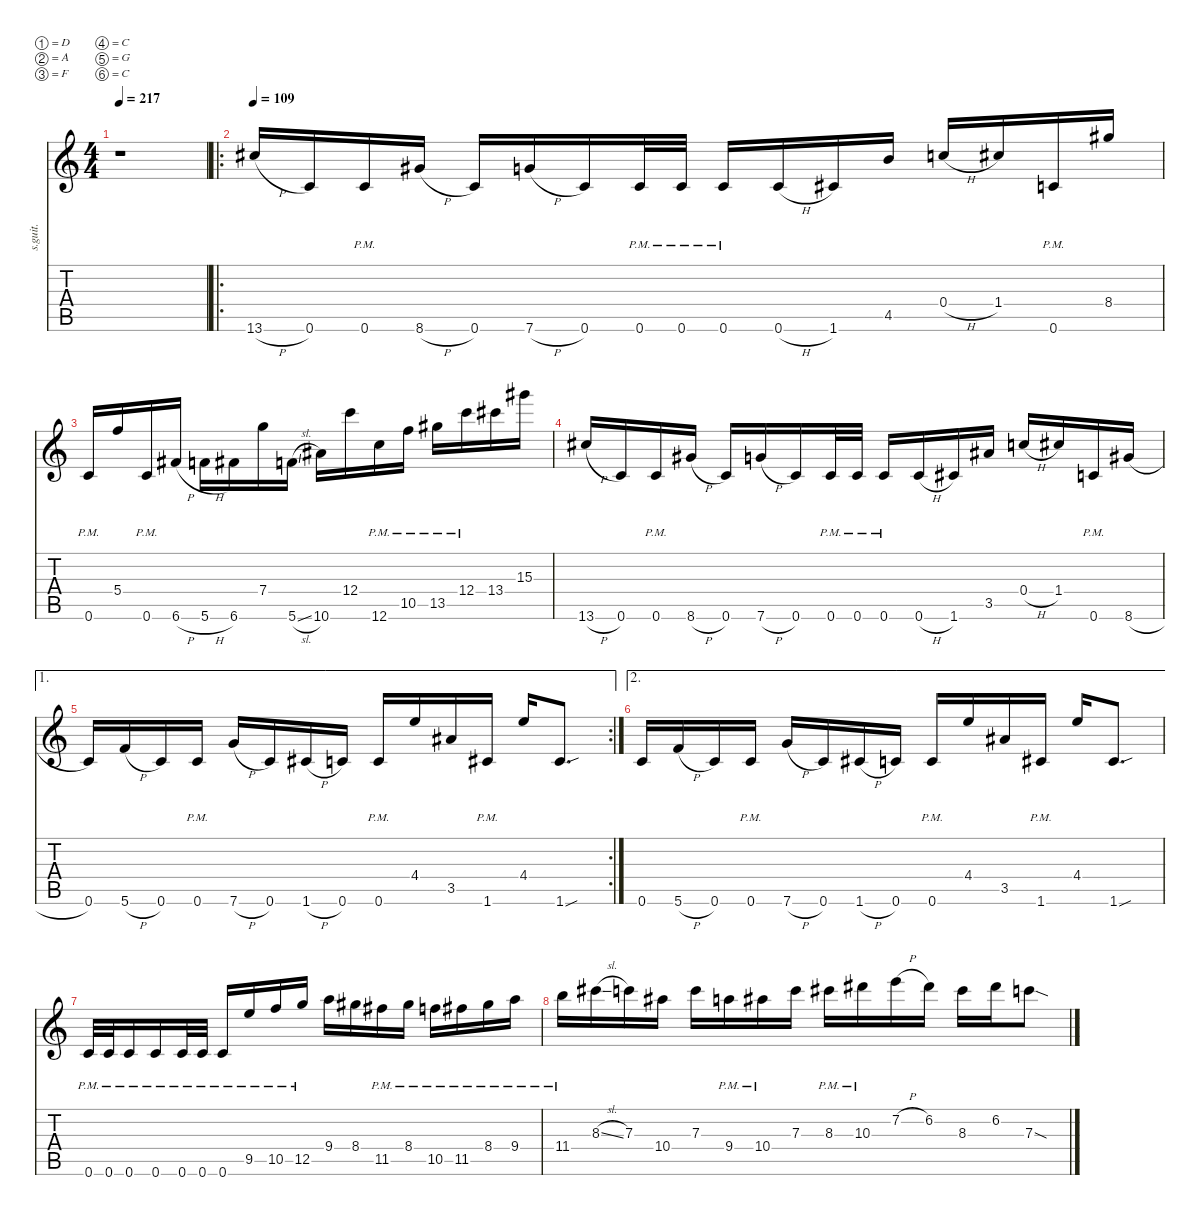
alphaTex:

\defaultSystemsLayout 4
\hideDynamics
\bracketExtendMode nobrackets
\track ("Octaver effect gt1" "s.guit.") {instrument distortionguitar}
\staff {score tabs}
\tuning (D5 A4 F4 C4 G3 C3)
\ts (4 4)
\tempo 217
\clef g2
\ks c
r.1{dy mf} |
\ro
\tempo 109
13.6{h acc #}.16{lyrics (0 "") lyrics (1 "") lyrics (2 "") lyrics (3 "") lyrics (4 "")} 0.6.16{lyrics (0 "") lyrics (1 "") lyrics (2 "") lyrics (3 "") lyrics (4 "")} 0.6{pm}.16{lyrics (0 "") lyrics (1 "") lyrics (2 "") lyrics (3 "") lyrics (4 "")} 8.6{h acc #}.16{lyrics (0 "") lyrics (1 "") lyrics (2 "") lyrics (3 "") lyrics (4 "")} 0.6.16{lyrics (0 "") lyrics (1 "") lyrics (2 "") lyrics (3 "") lyrics (4 "")} 7.6{h}.16{lyrics (0 "") lyrics (1 "") lyrics (2 "") lyrics (3 "") lyrics (4 "")} 0.6.16{lyrics (0 "") lyrics (1 "") lyrics (2 "") lyrics (3 "") lyrics (4 "")} 0.6{pm}.32{lyrics (0 "") lyrics (1 "") lyrics (2 "") lyrics (3 "") lyrics (4 "")} 0.6{pm}.32{lyrics (0 "") lyrics (1 "") lyrics (2 "") lyrics (3 "") lyrics (4 "")} 0.6{pm}.16{lyrics (0 "") lyrics (1 "") lyrics (2 "") lyrics (3 "") lyrics (4 "")} 0.6{h}.16{lyrics (0 "") lyrics (1 "") lyrics (2 "") lyrics (3 "") lyrics (4 "")} 1.6{acc #}.16{lyrics (0 "") lyrics (1 "") lyrics (2 "") lyrics (3 "") lyrics (4 "")} 4.5.16{lyrics (0 "") lyrics (1 "") lyrics (2 "") lyrics (3 "") lyrics (4 "")} 0.4{h}.16{lyrics (0 "") lyrics (1 "") lyrics (2 "") lyrics (3 "") lyrics (4 "")} 1.4{acc #}.16{lyrics (0 "") lyrics (1 "") lyrics (2 "") lyrics (3 "") lyrics (4 "")} 0.6{pm}.16{lyrics (0 "") lyrics (1 "") lyrics (2 "") lyrics (3 "") lyrics (4 "")} 8.4{acc #}.16{lyrics (0 "") lyrics (1 "") lyrics (2 "") lyrics (3 "") lyrics (4 "")} |
0.6{pm}.16{lyrics (0 "") lyrics (1 "") lyrics (2 "") lyrics (3 "") lyrics (4 "")} 5.4.16{lyrics (0 "") lyrics (1 "") lyrics (2 "") lyrics (3 "") lyrics (4 "")} 0.6{pm}.16{lyrics (0 "") lyrics (1 "") lyrics (2 "") lyrics (3 "") lyrics (4 "")} 6.6{h acc #}.16{lyrics (0 "") lyrics (1 "") lyrics (2 "") lyrics (3 "") lyrics (4 "")} 5.6{h}.16{lyrics (0 "") lyrics (1 "") lyrics (2 "") lyrics (3 "") lyrics (4 "")} 6.6{acc #}.16{lyrics (0 "") lyrics (1 "") lyrics (2 "") lyrics (3 "") lyrics (4 "")} 7.4.16{lyrics (0 "") lyrics (1 "") lyrics (2 "") lyrics (3 "") lyrics (4 "")} 5.6{sl}.16{lyrics (0 "") lyrics (1 "") lyrics (2 "") lyrics (3 "") lyrics (4 "")} 10.6{acc #}.16{lyrics (0 "") lyrics (1 "") lyrics (2 "") lyrics (3 "") lyrics (4 "")} 12.4.16{lyrics (0 "") lyrics (1 "") lyrics (2 "") lyrics (3 "") lyrics (4 "")} 12.6{pm}.16{lyrics (0 "") lyrics (1 "") lyrics (2 "") lyrics (3 "") lyrics (4 "")} 10.5{pm}.16{lyrics (0 "") lyrics (1 "") lyrics (2 "") lyrics (3 "") lyrics (4 "")} 13.5{pm acc #}.16{lyrics (0 "") lyrics (1 "") lyrics (2 "") lyrics (3 "") lyrics (4 "")} 12.4{pm}.16{lyrics (0 "") lyrics (1 "") lyrics (2 "") lyrics (3 "") lyrics (4 "")} 13.4{acc #}.16{lyrics (0 "") lyrics (1 "") lyrics (2 "") lyrics (3 "") lyrics (4 "")} 15.3{acc #}.16{lyrics (0 "") lyrics (1 "") lyrics (2 "") lyrics (3 "") lyrics (4 "")} |
13.6{h acc #}.16{lyrics (0 "") lyrics (1 "") lyrics (2 "") lyrics (3 "") lyrics (4 "")} 0.6.16{lyrics (0 "") lyrics (1 "") lyrics (2 "") lyrics (3 "") lyrics (4 "")} 0.6{pm}.16{lyrics (0 "") lyrics (1 "") lyrics (2 "") lyrics (3 "") lyrics (4 "")} 8.6{h acc #}.16{lyrics (0 "") lyrics (1 "") lyrics (2 "") lyrics (3 "") lyrics (4 "")} 0.6.16{lyrics (0 "") lyrics (1 "") lyrics (2 "") lyrics (3 "") lyrics (4 "")} 7.6{h}.16{lyrics (0 "") lyrics (1 "") lyrics (2 "") lyrics (3 "") lyrics (4 "")} 0.6.16{lyrics (0 "") lyrics (1 "") lyrics (2 "") lyrics (3 "") lyrics (4 "")} 0.6{pm}.32{lyrics (0 "") lyrics (1 "") lyrics (2 "") lyrics (3 "") lyrics (4 "")} 0.6{pm}.32{lyrics (0 "") lyrics (1 "") lyrics (2 "") lyrics (3 "") lyrics (4 "")} 0.6{pm}.16{lyrics (0 "") lyrics (1 "") lyrics (2 "") lyrics (3 "") lyrics (4 "")} 0.6{h}.16{lyrics (0 "") lyrics (1 "") lyrics (2 "") lyrics (3 "") lyrics (4 "")} 1.6{acc #}.16{lyrics (0 "") lyrics (1 "") lyrics (2 "") lyrics (3 "") lyrics (4 "")} 3.5{acc #}.16{lyrics (0 "") lyrics (1 "") lyrics (2 "") lyrics (3 "") lyrics (4 "")} 0.4{h}.16{lyrics (0 "") lyrics (1 "") lyrics (2 "") lyrics (3 "") lyrics (4 "")} 1.4{acc #}.16{lyrics (0 "") lyrics (1 "") lyrics (2 "") lyrics (3 "") lyrics (4 "")} 0.6{pm}.16{lyrics (0 "") lyrics (1 "") lyrics (2 "") lyrics (3 "") lyrics (4 "")} 8.6{h acc #}.16{lyrics (0 "") lyrics (1 "") lyrics (2 "") lyrics (3 "") lyrics (4 "")} |
\ae 1
\rc 2
0.6.16{lyrics (0 "") lyrics (1 "") lyrics (2 "") lyrics (3 "") lyrics (4 "")} 5.6{h}.16{lyrics (0 "") lyrics (1 "") lyrics (2 "") lyrics (3 "") lyrics (4 "")} 0.6.16{lyrics (0 "") lyrics (1 "") lyrics (2 "") lyrics (3 "") lyrics (4 "")} 0.6{pm}.16{lyrics (0 "") lyrics (1 "") lyrics (2 "") lyrics (3 "") lyrics (4 "")} 7.6{h}.16{lyrics (0 "") lyrics (1 "") lyrics (2 "") lyrics (3 "") lyrics (4 "")} 0.6.16{lyrics (0 "") lyrics (1 "") lyrics (2 "") lyrics (3 "") lyrics (4 "")} 1.6{h acc #}.16{lyrics (0 "") lyrics (1 "") lyrics (2 "") lyrics (3 "") lyrics (4 "")} 0.6.16{lyrics (0 "") lyrics (1 "") lyrics (2 "") lyrics (3 "") lyrics (4 "")} 0.6{pm}.16{lyrics (0 "") lyrics (1 "") lyrics (2 "") lyrics (3 "") lyrics (4 "")} 4.4.16{lyrics (0 "") lyrics (1 "") lyrics (2 "") lyrics (3 "") lyrics (4 "")} 3.5{acc #}.16{lyrics (0 "") lyrics (1 "") lyrics (2 "") lyrics (3 "") lyrics (4 "")} 1.6{pm acc #}.16{lyrics (0 "") lyrics (1 "") lyrics (2 "") lyrics (3 "") lyrics (4 "")} 4.4.16{lyrics (0 "") lyrics (1 "") lyrics (2 "") lyrics (3 "") lyrics (4 "")} 1.6{sou acc #}.8{d lyrics (0 "") lyrics (1 "") lyrics (2 "") lyrics (3 "") lyrics (4 "")} |
\ae 2
0.6.16{lyrics (0 "") lyrics (1 "") lyrics (2 "") lyrics (3 "") lyrics (4 "")} 5.6{h}.16{lyrics (0 "") lyrics (1 "") lyrics (2 "") lyrics (3 "") lyrics (4 "")} 0.6.16{lyrics (0 "") lyrics (1 "") lyrics (2 "") lyrics (3 "") lyrics (4 "")} 0.6{pm}.16{lyrics (0 "") lyrics (1 "") lyrics (2 "") lyrics (3 "") lyrics (4 "")} 7.6{h}.16{lyrics (0 "") lyrics (1 "") lyrics (2 "") lyrics (3 "") lyrics (4 "")} 0.6.16{lyrics (0 "") lyrics (1 "") lyrics (2 "") lyrics (3 "") lyrics (4 "")} 1.6{h acc #}.16{lyrics (0 "") lyrics (1 "") lyrics (2 "") lyrics (3 "") lyrics (4 "")} 0.6.16{lyrics (0 "") lyrics (1 "") lyrics (2 "") lyrics (3 "") lyrics (4 "")} 0.6{pm}.16{lyrics (0 "") lyrics (1 "") lyrics (2 "") lyrics (3 "") lyrics (4 "")} 4.4.16{lyrics (0 "") lyrics (1 "") lyrics (2 "") lyrics (3 "") lyrics (4 "")} 3.5{acc #}.16{lyrics (0 "") lyrics (1 "") lyrics (2 "") lyrics (3 "") lyrics (4 "")} 1.6{pm acc #}.16{lyrics (0 "") lyrics (1 "") lyrics (2 "") lyrics (3 "") lyrics (4 "")} 4.4.16{lyrics (0 "") lyrics (1 "") lyrics (2 "") lyrics (3 "") lyrics (4 "")} 1.6{sou acc #}.8{d lyrics (0 "") lyrics (1 "") lyrics (2 "") lyrics (3 "") lyrics (4 "")} |
0.6{pm}.32{lyrics (0 "") lyrics (1 "") lyrics (2 "") lyrics (3 "") lyrics (4 "")} 0.6{pm}.32{lyrics (0 "") lyrics (1 "") lyrics (2 "") lyrics (3 "") lyrics (4 "")} 0.6{pm}.16{lyrics (0 "") lyrics (1 "") lyrics (2 "") lyrics (3 "") lyrics (4 "")} 0.6{pm}.16{lyrics (0 "") lyrics (1 "") lyrics (2 "") lyrics (3 "") lyrics (4 "")} 0.6{pm}.32{lyrics (0 "") lyrics (1 "") lyrics (2 "") lyrics (3 "") lyrics (4 "")} 0.6{pm}.32{lyrics (0 "") lyrics (1 "") lyrics (2 "") lyrics (3 "") lyrics (4 "")} 0.6{pm}.16{lyrics (0 "") lyrics (1 "") lyrics (2 "") lyrics (3 "") lyrics (4 "")} 9.5{pm}.16{lyrics (0 "") lyrics (1 "") lyrics (2 "") lyrics (3 "") lyrics (4 "")} 10.5{pm}.16{lyrics (0 "") lyrics (1 "") lyrics (2 "") lyrics (3 "") lyrics (4 "")} 12.5{pm}.16{lyrics (0 "") lyrics (1 "") lyrics (2 "") lyrics (3 "") lyrics (4 "")} 9.4.16{lyrics (0 "") lyrics (1 "") lyrics (2 "") lyrics (3 "") lyrics (4 "")} 8.4{acc #}.16{lyrics (0 "") lyrics (1 "") lyrics (2 "") lyrics (3 "") lyrics (4 "")} 11.5{pm acc #}.16{lyrics (0 "") lyrics (1 "") lyrics (2 "") lyrics (3 "") lyrics (4 "")} 8.4{pm acc #}.16{lyrics (0 "") lyrics (1 "") lyrics (2 "") lyrics (3 "") lyrics (4 "")} 10.5{pm}.16{lyrics (0 "") lyrics (1 "") lyrics (2 "") lyrics (3 "") lyrics (4 "")} 11.5{pm acc #}.16{lyrics (0 "") lyrics (1 "") lyrics (2 "") lyrics (3 "") lyrics (4 "")} 8.4{pm acc #}.16{lyrics (0 "") lyrics (1 "") lyrics (2 "") lyrics (3 "") lyrics (4 "")} 9.4{pm}.16{lyrics (0 "") lyrics (1 "") lyrics (2 "") lyrics (3 "") lyrics (4 "")} |
11.4{pm}.16{lyrics (0 "") lyrics (1 "") lyrics (2 "") lyrics (3 "") lyrics (4 "")} 8.3{sl acc #}.16{lyrics (0 "") lyrics (1 "") lyrics (2 "") lyrics (3 "") lyrics (4 "")} 7.3.16{lyrics (0 "") lyrics (1 "") lyrics (2 "") lyrics (3 "") lyrics (4 "")} 10.4{acc #}.16{lyrics (0 "") lyrics (1 "") lyrics (2 "") lyrics (3 "") lyrics (4 "")} 7.3.16{lyrics (0 "") lyrics (1 "") lyrics (2 "") lyrics (3 "") lyrics (4 "")} 9.4{pm}.16{lyrics (0 "") lyrics (1 "") lyrics (2 "") lyrics (3 "") lyrics (4 "")} 10.4{pm acc #}.16{lyrics (0 "") lyrics (1 "") lyrics (2 "") lyrics (3 "") lyrics (4 "")} 7.3.16{lyrics (0 "") lyrics (1 "") lyrics (2 "") lyrics (3 "") lyrics (4 "")} 8.3{pm acc #}.16{lyrics (0 "") lyrics (1 "") lyrics (2 "") lyrics (3 "") lyrics (4 "")} 10.3{pm acc #}.16{lyrics (0 "") lyrics (1 "") lyrics (2 "") lyrics (3 "") lyrics (4 "")} 7.2{h}.16{lyrics (0 "") lyrics (1 "") lyrics (2 "") lyrics (3 "") lyrics (4 "")} 6.2{acc #}.16{lyrics (0 "") lyrics (1 "") lyrics (2 "") lyrics (3 "") lyrics (4 "")} 8.3{acc #}.16{lyrics (0 "") lyrics (1 "") lyrics (2 "") lyrics (3 "") lyrics (4 "")} 6.2{acc #}.16{lyrics (0 "") lyrics (1 "") lyrics (2 "") lyrics (3 "") lyrics (4 "")} 7.3{sod}.8{lyrics (0 "") lyrics (1 "") lyrics (2 "") lyrics (3 "") lyrics (4 "")}
